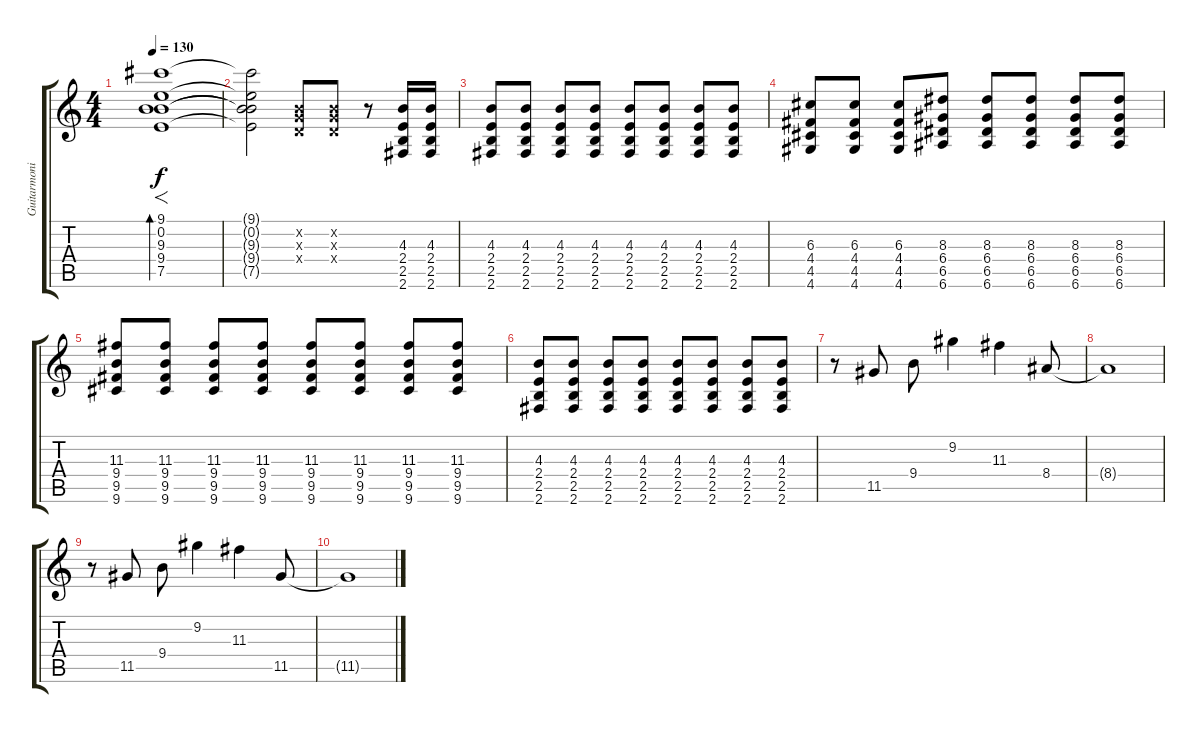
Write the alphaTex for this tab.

\track ("Guitarmonics" "Guitarmoni") {instrument acousticguitarsteel}
\staff {score tabs}
\tuning (E4 B3 G3 D3 A2 E2) {hide}
\ts (4 4)
\tempo 130
\clef g2
\ks c
(9.1 0.2 9.3 9.4 7.5).1{f bd 60 dy f instrument acousticguitarsteel} |
(9.1{t} 0.2{t} 9.3{t} 9.4{t} 7.5{t}).2 (0.2{x} 0.3{x} 0.4{x}).8 (0.2{x} 0.3{x} 0.4{x}).8 r.8 (4.3 2.4 2.5 2.6).16 (4.3 2.4 2.5 2.6).16 |
(4.3 2.4 2.5 2.6).8 (4.3 2.4 2.5 2.6).8 (4.3 2.4 2.5 2.6).8 (4.3 2.4 2.5 2.6).8 (4.3 2.4 2.5 2.6).8 (4.3 2.4 2.5 2.6).8 (4.3 2.4 2.5 2.6).8 (4.3 2.4 2.5 2.6).8 |
(6.3 4.4 4.5 4.6).8 (6.3 4.4 4.5 4.6).8 (6.3 4.4 4.5 4.6).8 (8.3 6.4 6.5 6.6).8 (8.3 6.4 6.5 6.6).8 (8.3 6.4 6.5 6.6).8 (8.3 6.4 6.5 6.6).8 (8.3 6.4 6.5 6.6).8 |
(11.3 9.4 9.5 9.6).8 (11.3 9.4 9.5 9.6).8 (11.3 9.4 9.5 9.6).8 (11.3 9.4 9.5 9.6).8 (11.3 9.4 9.5 9.6).8 (11.3 9.4 9.5 9.6).8 (11.3 9.4 9.5 9.6).8 (11.3 9.4 9.5 9.6).8 |
(4.3 2.4 2.5 2.6).8 (4.3 2.4 2.5 2.6).8 (4.3 2.4 2.5 2.6).8 (4.3 2.4 2.5 2.6).8 (4.3 2.4 2.5 2.6).8 (4.3 2.4 2.5 2.6).8 (4.3 2.4 2.5 2.6).8 (4.3 2.4 2.5 2.6).8 |
r.8 11.5.8 9.4.8 9.2.4 11.3.4 8.4.8 |
8.4{t}.1 |
r.8 11.5.8 9.4.8 9.2.4 11.3.4 11.5.8 |
11.5{t}.1
